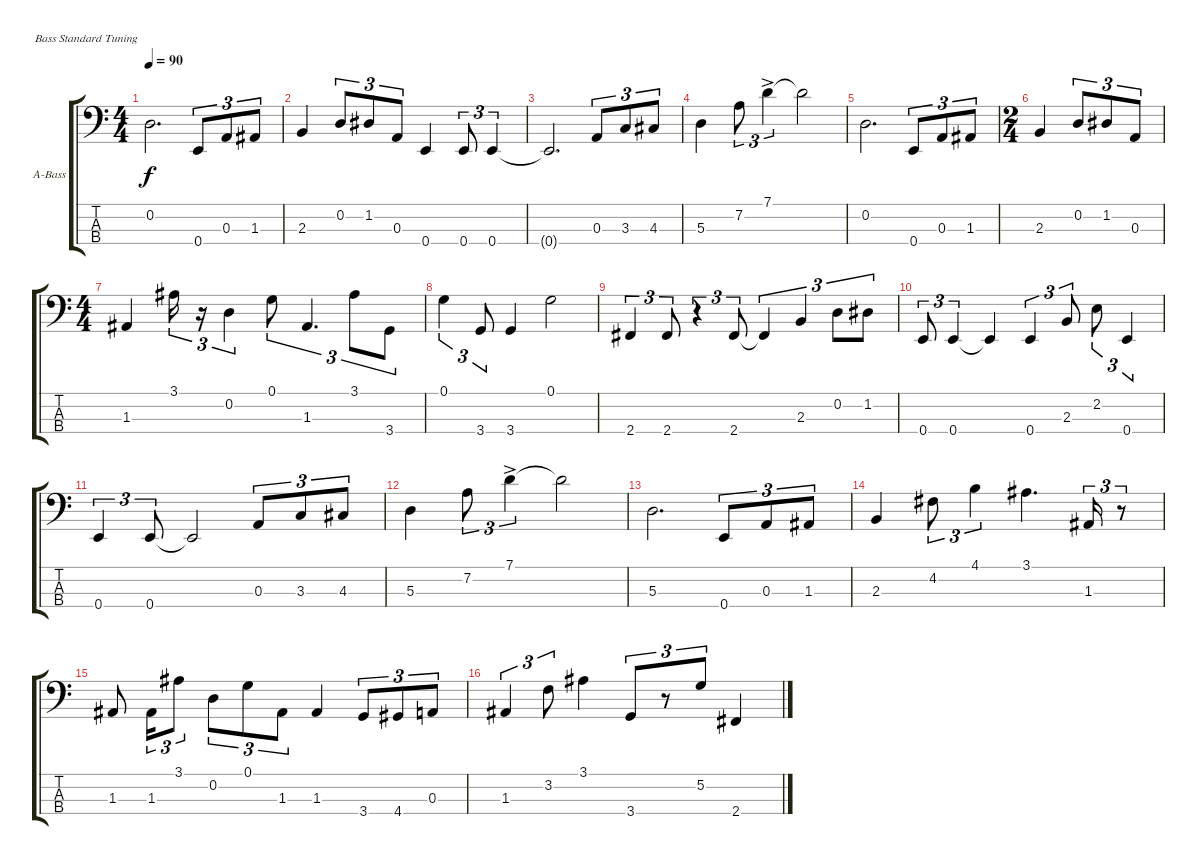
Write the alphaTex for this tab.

\defaultSystemsLayout 4
\bracketExtendMode groupsimilarinstruments
\firstSystemTrackNameOrientation horizontal
\otherSystemsTrackNameOrientation horizontal
\track ("Acoustic Bass" "A-Bass") {instrument acousticbass}
\staff {score tabs}
\tuning (G2 D2 A1 E1)
\ts (4 4)
\tempo 90
\clef f4
\ks c
0.2.2{d dy f} 0.4.8{tu (3 2)} 0.3.8{tu (3 2)} 1.3.8{tu (3 2)} |
2.3.4 0.2.8{tu (3 2)} 1.2.8{tu (3 2)} 0.3.8{tu (3 2)} 0.4.4 0.4.8{tu (3 2)} 0.4.4{tu (3 2)} |
0.4{t}.2{d} 0.3.8{tu (3 2)} 3.3.8{tu (3 2)} 4.3.8{tu (3 2)} |
5.3.4 7.2.8{tu (3 2)} 7.1{ac}.4{tu (3 2)} 7.1{t}.2 |
0.2.2{d} 0.4.8{tu (3 2)} 0.3.8{tu (3 2)} 1.3.8{tu (3 2)} |
\ts (2 4)
2.3.4 0.2.8{tu (3 2)} 1.2.8{tu (3 2)} 0.3.8{tu (3 2)} |
\ts (4 4)
1.3.4 3.1.16{tu (3 2)} r.16{tu (3 2)} 0.2.4{tu (3 2)} 0.1.8{tu (3 2)} 1.3.4{d tu (3 2)} 3.1.8{tu (3 2)} 3.4.8{tu (3 2)} |
0.1.4{tu (3 2)} 3.4.8{tu (3 2)} 3.4.4 0.1.2 |
2.4.4{tu (3 2)} 2.4.8{tu (3 2)} r.4{tu (3 2)} 2.4.8{tu (3 2)} 2.4{t}.4{tu (3 2)} 2.3.4{tu (3 2)} 0.2.8{tu (3 2)} 1.2.8{tu (3 2)} |
0.4.8{tu (3 2)} 0.4.4{tu (3 2)} 0.4{t}.4 0.4.4{tu (3 2)} 2.3.8{tu (3 2)} 2.2.8{tu (3 2)} 0.4.4{tu (3 2)} |
0.4.4{tu (3 2)} 0.4.8{tu (3 2)} 0.4{t}.2 0.3.8{tu (3 2)} 3.3.8{tu (3 2)} 4.3.8{tu (3 2)} |
5.3.4 7.2.8{tu (3 2)} 7.1{ac}.4{tu (3 2)} 7.1{t}.2 |
5.3.2{d} 0.4.8{tu (3 2)} 0.3.8{tu (3 2)} 1.3.8{tu (3 2)} |
2.3.4 4.2.8{tu (3 2)} 4.1.4{tu (3 2)} 3.1.4{d} 1.3.16{tu (3 2)} r.8{tu (3 2)} |
1.3.8 1.3.16{tu (3 2)} 3.1.8{tu (3 2)} 0.2.8{tu (3 2)} 0.1.8{tu (3 2)} 1.3.8{tu (3 2)} 1.3.4 3.4.8{tu (3 2)} 4.4.8{tu (3 2)} 0.3.8{tu (3 2)} |
1.3.4{tu (3 2)} 3.2.8{tu (3 2)} 3.1.4 3.4.8{tu (3 2)} r.8{tu (3 2)} 5.2.8{tu (3 2)} 2.4.4
